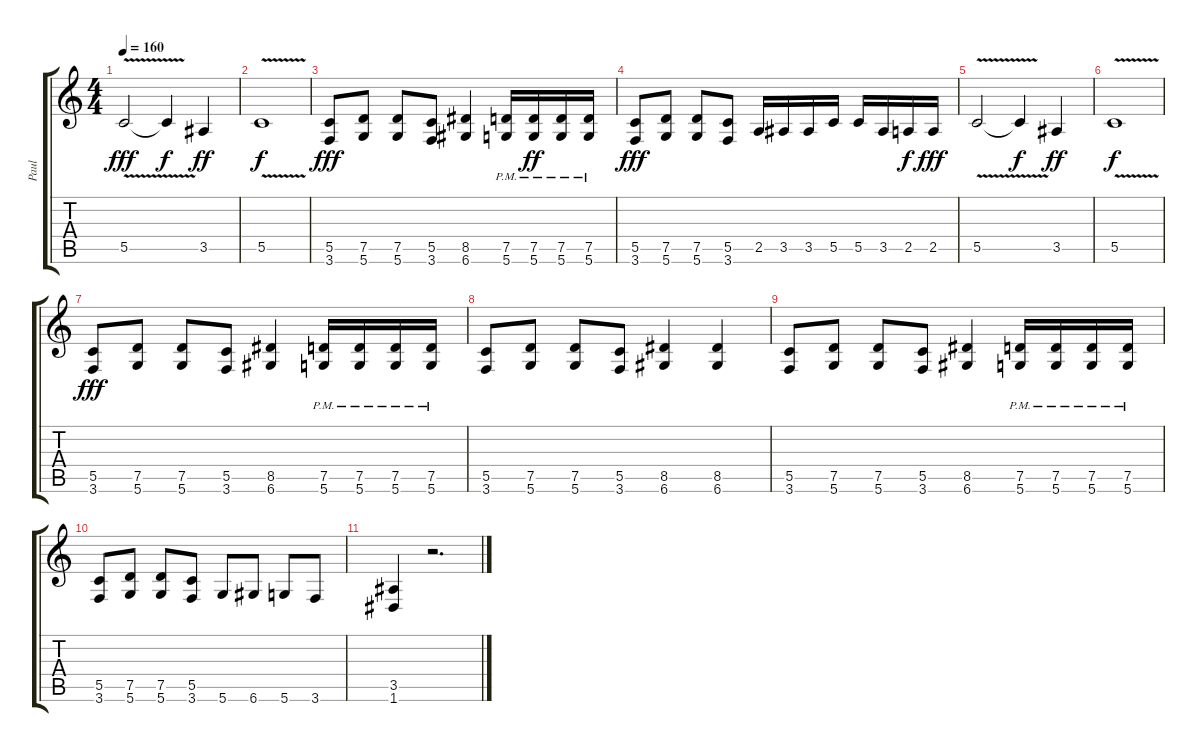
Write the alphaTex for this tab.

\track ("Paul" "Paul") {instrument distortionguitar}
\staff {score tabs}
\tuning (D4 A3 F3 C3 G2 D2) {hide}
\ts (4 4)
\tempo 160
\clef g2
\ks c
5.5{v}.2{dy fff} 5.5{t}.4{dy f} 3.5.4{dy ff} |
5.5{v}.1{dy f} |
(5.5 3.6).8{dy fff} (7.5 5.6).8 (7.5 5.6).8 (5.5 3.6).8 (8.5 6.6).4 (7.5{pm} 5.6{pm}).16 (7.5{pm} 5.6{pm}).16{dy ff} (7.5{pm} 5.6{pm}).16 (7.5{pm} 5.6{pm}).16 |
(5.5 3.6).8{dy fff} (7.5 5.6).8 (7.5 5.6).8 (5.5 3.6).8 2.5.16 3.5.16 3.5.16 5.5.16 5.5.16 3.5.16 2.5.16{dy f} 2.5.16{dy fff} |
5.5{v}.2 5.5{t}.4{dy f} 3.5.4{dy ff} |
5.5{v}.1{dy f} |
(5.5 3.6).8{dy fff} (7.5 5.6).8 (7.5 5.6).8 (5.5 3.6).8 (8.5 6.6).4 (7.5{pm} 5.6{pm}).16 (7.5{pm} 5.6{pm}).16 (7.5{pm} 5.6{pm}).16 (7.5{pm} 5.6{pm}).16 |
(5.5 3.6).8 (7.5 5.6).8 (7.5 5.6).8 (5.5 3.6).8 (8.5 6.6).4 (8.5 6.6).4 |
(5.5 3.6).8 (7.5 5.6).8 (7.5 5.6).8 (5.5 3.6).8 (8.5 6.6).4 (7.5{pm} 5.6{pm}).16 (7.5{pm} 5.6{pm}).16 (7.5{pm} 5.6{pm}).16 (7.5{pm} 5.6{pm}).16 |
(5.5 3.6).8 (7.5 5.6).8 (7.5 5.6).8 (5.5 3.6).8 5.6.8 6.6.8 5.6.8 3.6.8 |
(3.5 1.6).4 r.2{d}
